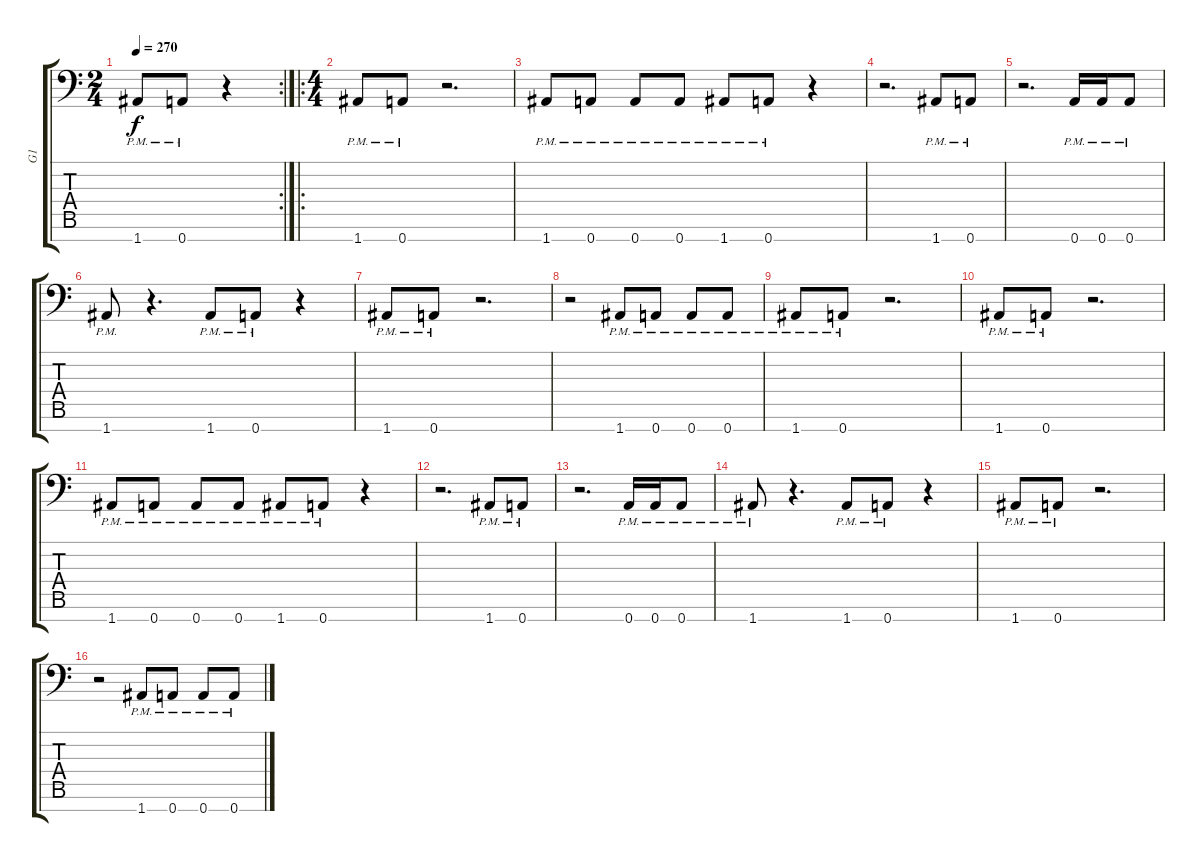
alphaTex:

\track ("G1" "G1") {instrument distortionguitar}
\staff {score tabs}
\tuning (D4 A3 F3 C3 G2 D2 A1) {hide}
\rc 2
\ts (2 4)
\tempo 270
\clef f4
\ks c
1.7{pm}.8{dy f} 0.7{pm}.8 r.4 |
\ro
\ts (4 4)
1.7{pm}.8{volume 16} 0.7{pm}.8 r.2{d} |
1.7{pm}.8 0.7{pm}.8 0.7{pm}.8 0.7{pm}.8 1.7{pm}.8 0.7{pm}.8 r.4 |
r.2{d} 1.7{pm}.8 0.7{pm}.8 |
r.2{d} 0.7{pm}.16 0.7{pm}.16 0.7{pm}.8 |
1.7{pm}.8 r.4{d} 1.7{pm}.8 0.7{pm}.8 r.4 |
1.7{pm}.8 0.7{pm}.8 r.2{d} |
r.2 1.7{pm}.8 0.7{pm}.8 0.7{pm}.8 0.7{pm}.8 |
1.7{pm}.8 0.7{pm}.8 r.2{d} |
1.7{pm}.8 0.7{pm}.8 r.2{d} |
1.7{pm}.8 0.7{pm}.8 0.7{pm}.8 0.7{pm}.8 1.7{pm}.8 0.7{pm}.8 r.4 |
r.2{d} 1.7{pm}.8 0.7{pm}.8 |
r.2{d} 0.7{pm}.16 0.7{pm}.16 0.7{pm}.8 |
1.7{pm}.8 r.4{d} 1.7{pm}.8 0.7{pm}.8 r.4 |
1.7{pm}.8 0.7{pm}.8 r.2{d} |
r.2 1.7{pm}.8 0.7{pm}.8 0.7{pm}.8 0.7{pm}.8
